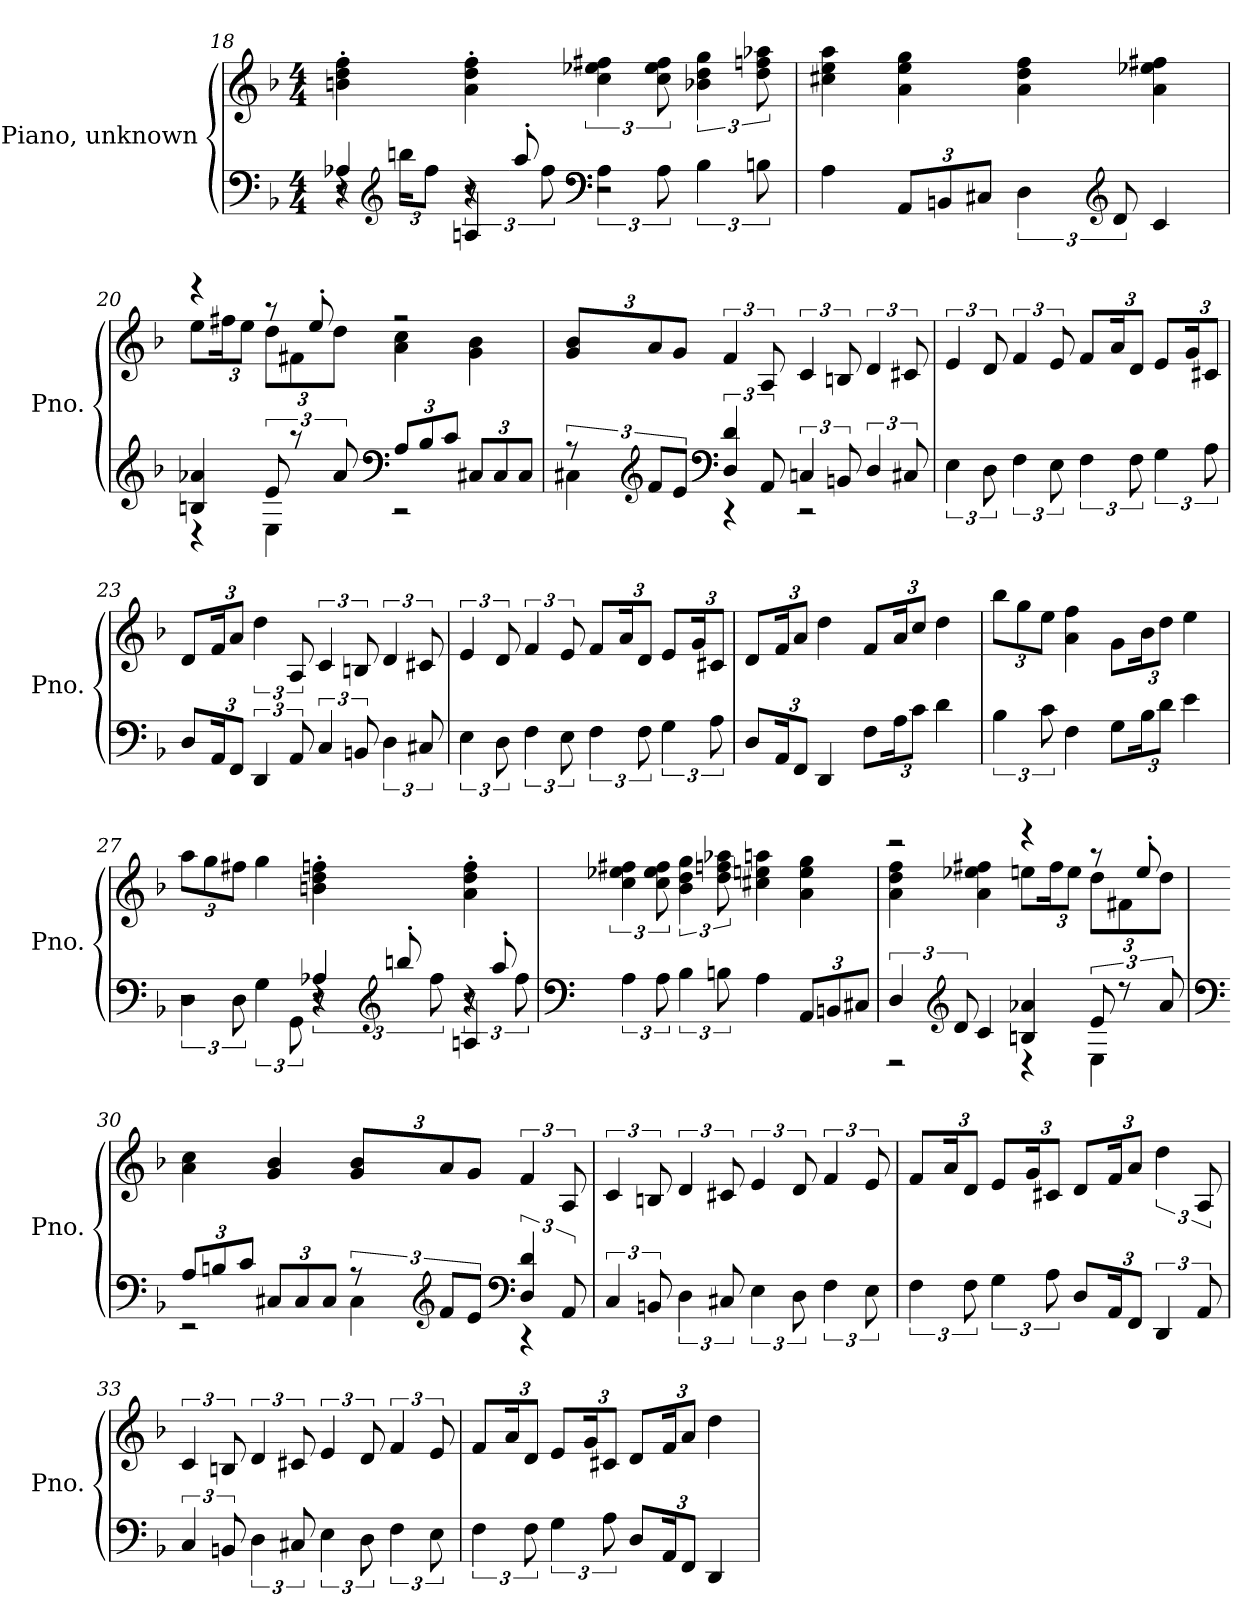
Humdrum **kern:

**kern	**kern
*part1	*part1
*staff2	*staff1
*I"Piano, unknown	*
*I'Pno.	*
!!LO:LB:g=z
*clefF4	*clefG2
*k[b-]	*k[b-]
*M4/4	*M4/4
=18	=18
*^	*
*	*^	*
4A-X/	8r	4r	4bn\' 4dd\' 4ff\'
*clefG2	*	*	*
*	*Xbrackettup	*	*
.	24bbn\KL	.	.
.	12ff\J	.	.
*	*brackettup	*	*
8r	6r	4An/	4a\' 4dd\' 4ff\'
8aa'/	.	.	.
.	12ff\	.	.
*clefF4	*	*	*
2r	6A\	2r	6cc\ 6ee-X\ 6ff#X\
.	12A\	.	12cc\ 12ee-\ 12ff#\
.	6B-\	.	6b-X\ 6dd\ 6gg\
.	12Bn\	.	12dd\ 12ffn\ 12aa-X\
*v	*v	*v	*
=19	=19
4A\	4cc#X\ 4ee\ 4aa\
*Xbrackettup	*
12AA/L	4a\ 4ee\ 4gg\
12BBn/	.
12C#X/J	.
*brackettup	*
6D\	4a\ 4dd\ 4ff\
*clefG2	*
12d/	.
4c/	4a\ 4ee-X\ 4ff#X\
!!LO:PB:g=z
=20	=20
*^	*^
4Bn/ 4a-X/	4r	4r	8ee\L
*	*	*	*Xbrackettup
.	.	.	24ff#X\K
.	.	.	12ee\J
12e/	4E\	8r	12dd\L
12r	.	.	12f#X\
.	.	8ee'/	.
12a-/	.	.	12dd\J
*clefF4	*	*	*
*Xbrackettup	*	*	*
12A/L	2r	2r	4a\ 4cc\
12B/	.	.	.
12c/J	.	.	.
12C#X/L	.	.	4g\ 4b-\
12C#/	.	.	.
12C#/J	.	.	.
*	*	*v	*v
=21	=21	=21
*brackettup	*	*
12r	4C#X\	12g/ 12b-/L
*clefG2	*	*
12f/L	.	12a/
12e/J	.	12g/J
*clefF4	*	*
*	*	*brackettup
6D/ 6d/	4r	6f/
12AA/	.	12A/
6Cn/	2r	6c/
12BBn/	.	12Bn/
6D/	.	6d/
12C#X/	.	12c#X/
*v	*v	*
!!LO:LB:g=z
=22	=22
6E\	6e/
12D\	12d/
6F\	6f/
12E\	12e/
6F\	8f/L
*	*Xbrackettup
.	24a/K
12F\	12d/J
6G\	8e/L
.	24g/K
12A\	12c#X/J
=23	=23
8D/L	8d/L
*Xbrackettup	*
24AA/K	24f/K
12FF/J	12a/J
*brackettup	*brackettup
6DD/	6dd\
12AA/	12A/
6C/	6c/
12BBn/	12Bn/
6D\	6d/
12C#X/	12c#X/
=24	=24
6E\	6e/
12D\	12d/
6F\	6f/
12E\	12e/
6F\	8f/L
*	*Xbrackettup
.	24a/K
12F\	12d/J
6G\	8e/L
.	24g/K
12A\	12c#X/J
!!LO:LB:g=z
=25	=25
8D/L	8d/L
*Xbrackettup	*
24AA/K	24f/K
12FF/J	12a/J
4DD/	4dd\
8F\L	8f/L
24A\K	24a/K
12c\J	12cc/J
4d\	4dd\
=26	=26
*brackettup	*
6B-\	12bb-\L
.	12gg\
12c\	12ee\J
4F\	4a\ 4ff\
8G\L	8g\L
*Xbrackettup	*
24B-\K	24b-\K
12d\J	12dd\J
4e\	4ee\
=27	=27
*^	*
*	*brackettup	*
*	*^	*
2r	6D\	2r	12aa\L
.	.	.	12gg\
.	12D\	.	12ff#X\J
.	6G\	.	4gg\
.	12GG\	.	.
8r	6r	4A-X/	4bn\' 4dd\' 4ffn\'
*clefG2	*	*	*
8bbn'/	.	.	.
.	12ff\	.	.
8r	6r	4An/	4a\' 4dd\' 4ff\'
8aa'/	.	.	.
.	12ff\	.	.
*v	*v	*v	*
!!LO:LB:g=z
=28	=28
*clefF4	*
*	*brackettup
6A\	6cc\ 6ee-X\ 6ff#X\
12A\	12cc\ 12ee-\ 12ff#\
6B-\	6b-\ 6dd\ 6gg\
12Bn\	12dd\ 12ffn\ 12aa-X\
4A\	4cc#X\ 4een\ 4aan\
*Xbrackettup	*
12AA/L	4a\ 4ee\ 4gg\
12BBn/	.
12C#X/J	.
=29	=29
*brackettup	*
*^	*^
6D/	2r	2r	4a\ 4dd\ 4ff\
*clefG2	*	*	*
12d/	.	.	.
4c/	.	.	4a\ 4ee-X\ 4ff#X\
4Bn/ 4a-X/	4r	4r	8een\L
*	*	*	*Xbrackettup
.	.	.	24ff#\K
.	.	.	12ee\J
12e/	4E\	8r	12dd\L
12r	.	.	12f#X\
.	.	8ee'/	.
12a-/	.	.	12dd\J
*	*	*v	*v
!!LO:LB:g=z
=30	=30	=30
*clefF4	*	*
*Xbrackettup	*	*
12A/L	2r	4a\ 4cc\
12Bn/	.	.
12c/J	.	.
12C#X/L	.	4g/ 4b-/
12C#/	.	.
12C#/J	.	.
*brackettup	*	*
12r	4C#\	12g/ 12b-/L
*clefG2	*	*
12f/L	.	12a/
12e/J	.	12g/J
*clefF4	*	*
*	*	*brackettup
6D/ 6d/	4r	6f/
12AA/	.	12A/
*v	*v	*
=31	=31
6C/	6c/
12BBn/	12Bn/
6D\	6d/
12C#X/	12c#X/
6E\	6e/
12D\	12d/
6F\	6f/
12E\	12e/
=32	=32
6F\	8f/L
*	*Xbrackettup
.	24a/K
12F\	12d/J
6G\	8e/L
.	24g/K
12A\	12c#X/J
8D/L	8d/L
*Xbrackettup	*
24AA/K	24f/K
12FF/J	12a/J
*brackettup	*brackettup
6DD/	6dd\
12AA/	12A/
!!LO:LB:g=z
=33	=33
6C/	6c/
12BBn/	12Bn/
6D\	6d/
12C#X/	12c#X/
6E\	6e/
12D\	12d/
6F\	6f/
12E\	12e/
=34	=34
6F\	8f/L
*	*Xbrackettup
.	24a/K
12F\	12d/J
6G\	8e/L
.	24g/K
12A\	12c#X/J
8D/L	8d/L
*Xbrackettup	*
24AA/K	24f/K
12FF/J	12a/J
4DD/	4dd\
=	=
*-	*-
